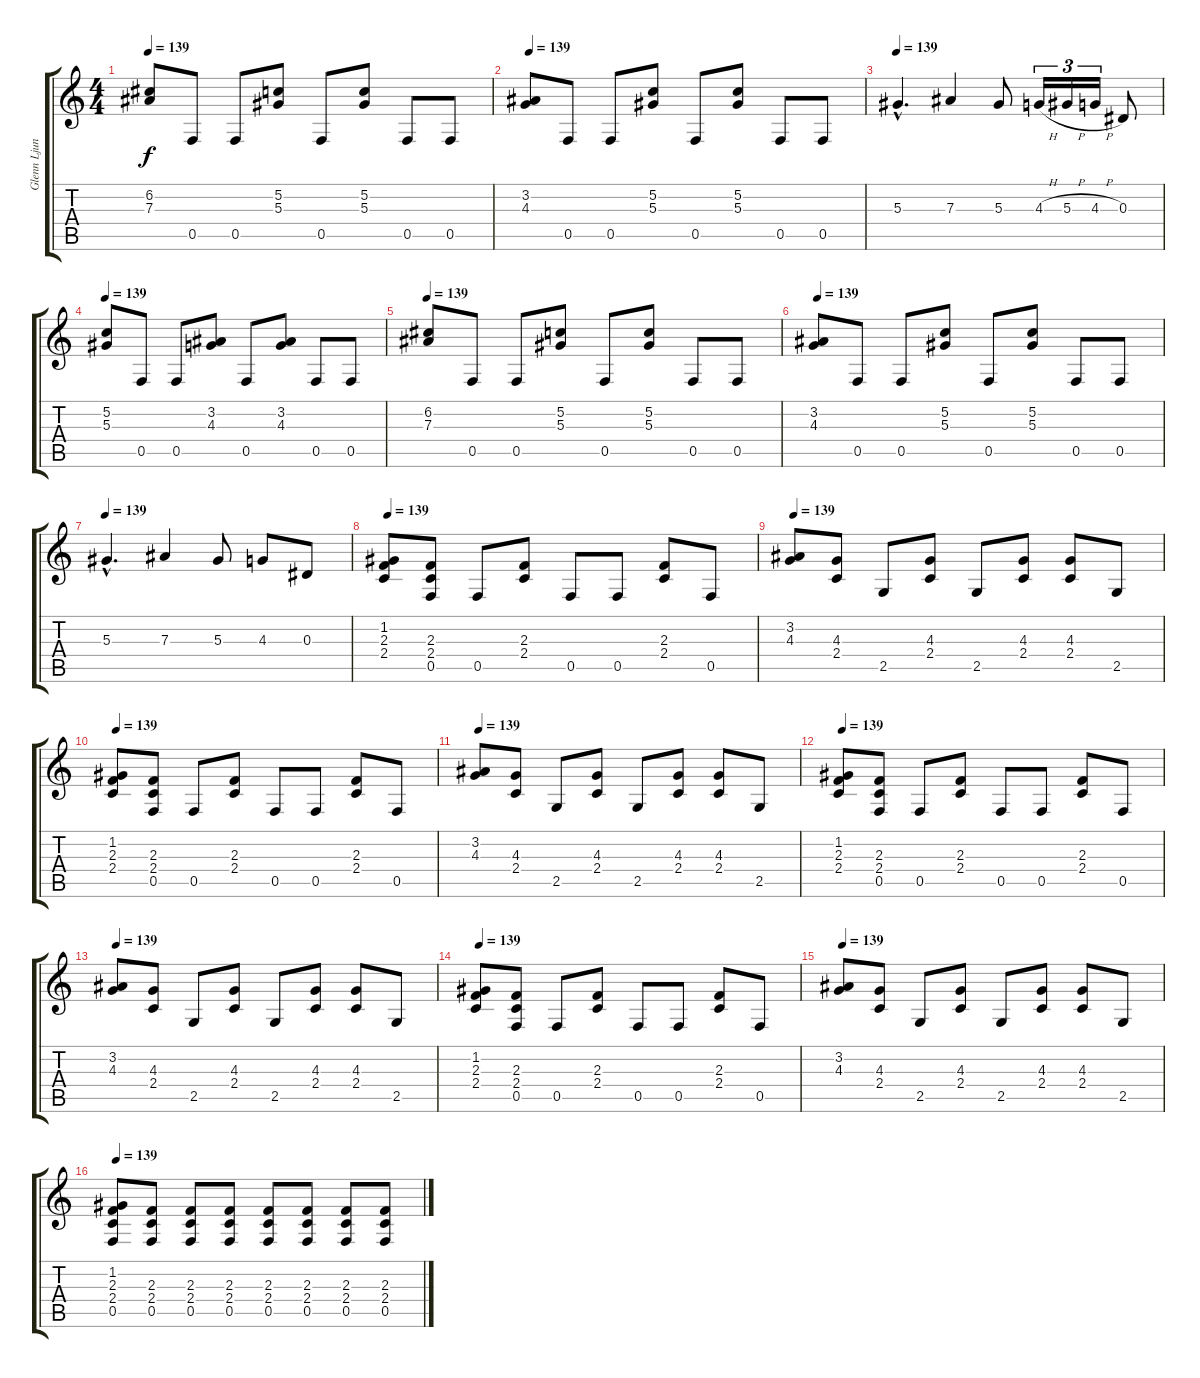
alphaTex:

\track ("Glenn Ljungstrom" "Glenn Ljun") {instrument overdrivenguitar}
\staff {score tabs}
\tuning (C4 G3 Eb3 Bb2 F2 C2) {hide}
\ts (4 4)
\tempo 139
\clef g2
\ks c
(6.2 7.3).8{dy f} 0.5.8 0.5.8 (5.2 5.3).8 0.5.8 (5.2 5.3).8 0.5.8 0.5.8 |
\tempo 139
(3.2 4.3).8 0.5.8 0.5.8 (5.2 5.3).8 0.5.8 (5.2 5.3).8 0.5.8 0.5.8 |
\tempo 139
5.3{hac}.4{d} 7.3.4 5.3.8 4.3{h}.16{tu (3 2)} 5.3{h}.16{tu (3 2)} 4.3{h}.16{tu (3 2)} 0.3.8 |
\tempo 139
(5.2 5.3).8 0.5.8 0.5.8 (3.2 4.3).8 0.5.8 (3.2 4.3).8 0.5.8 0.5.8 |
\tempo 139
(6.2 7.3).8 0.5.8 0.5.8 (5.2 5.3).8 0.5.8 (5.2 5.3).8 0.5.8 0.5.8 |
\tempo 139
(3.2 4.3).8 0.5.8 0.5.8 (5.2 5.3).8 0.5.8 (5.2 5.3).8 0.5.8 0.5.8 |
\tempo 139
5.3{hac}.4{d} 7.3.4 5.3.8 4.3.8 0.3.8 |
\tempo 139
(1.2 2.3 2.4).8 (2.3 2.4 0.5).8 0.5.8 (2.3 2.4).8 0.5.8 0.5.8 (2.3 2.4).8 0.5.8 |
\tempo 139
(3.2 4.3).8 (4.3 2.4).8 2.5.8 (4.3 2.4).8 2.5.8 (4.3 2.4).8 (4.3 2.4).8 2.5.8 |
\tempo 139
(1.2 2.3 2.4).8 (2.3 2.4 0.5).8 0.5.8 (2.3 2.4).8 0.5.8 0.5.8 (2.3 2.4).8 0.5.8 |
\tempo 139
(3.2 4.3).8 (4.3 2.4).8 2.5.8 (4.3 2.4).8 2.5.8 (4.3 2.4).8 (4.3 2.4).8 2.5.8 |
\tempo 139
(1.2 2.3 2.4).8 (2.3 2.4 0.5).8 0.5.8 (2.3 2.4).8 0.5.8 0.5.8 (2.3 2.4).8 0.5.8 |
\tempo 139
(3.2 4.3).8 (4.3 2.4).8 2.5.8 (4.3 2.4).8 2.5.8 (4.3 2.4).8 (4.3 2.4).8 2.5.8 |
\tempo 139
(1.2 2.3 2.4).8 (2.3 2.4 0.5).8 0.5.8 (2.3 2.4).8 0.5.8 0.5.8 (2.3 2.4).8 0.5.8 |
\tempo 139
(3.2 4.3).8 (4.3 2.4).8 2.5.8 (4.3 2.4).8 2.5.8 (4.3 2.4).8 (4.3 2.4).8 2.5.8 |
\tempo 139
(1.2 2.3 2.4 0.5).8{balance 14} (2.3 2.4 0.5).8 (2.3 2.4 0.5).8 (2.3 2.4 0.5).8 (2.3 2.4 0.5).8 (2.3 2.4 0.5).8 (2.3 2.4 0.5).8 (2.3 2.4 0.5).8
